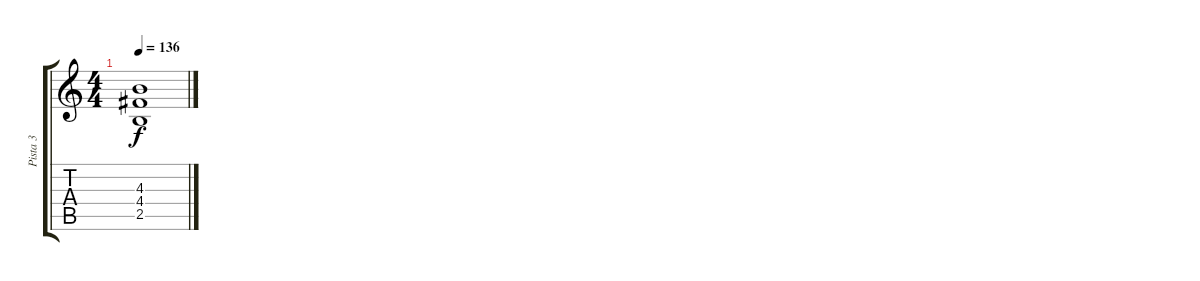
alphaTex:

\track ("Pista 3" "Pista 3") {instrument distortionguitar}
\staff {score tabs}
\tuning (E4 B3 G3 D3 A2 E2) {hide}
\ts (4 4)
\tempo 136
\clef g2
\ks c
(4.3 4.4 2.5).1{dy f}
